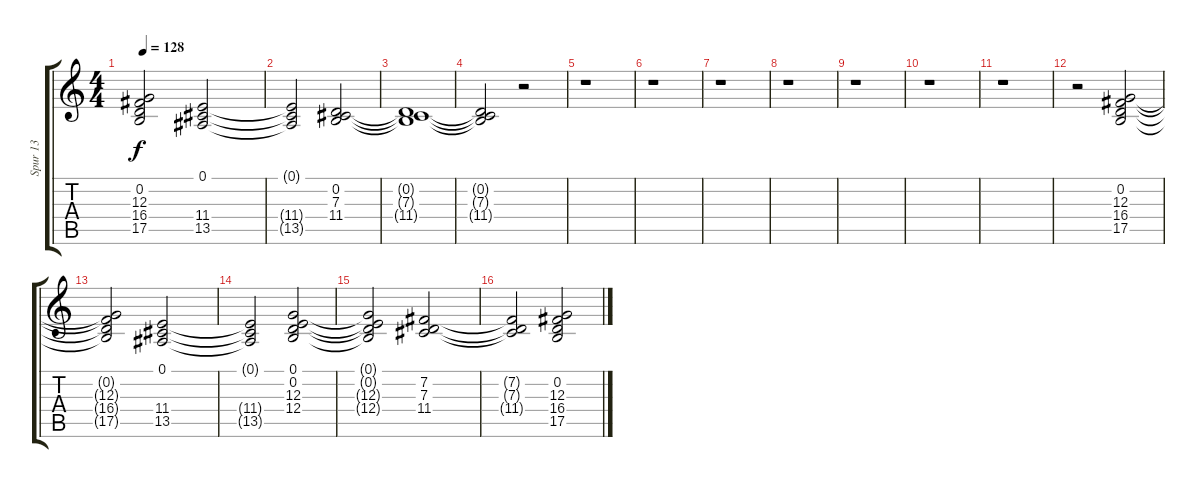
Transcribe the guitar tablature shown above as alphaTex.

\track ("Spur 13" "Spur 13") {instrument stringensemble1}
\staff {score tabs}
\tuning (E4 B3 G3 D3 A2 E2) {hide}
\ts (4 4)
\tempo 128
\clef g2
\ks c
(0.2{t} 12.3{t} 16.4{t} 17.5{t}).2{dy f} (0.1 11.4 13.5).2 |
(0.1{t} 11.4{t} 13.5{t}).2 (0.2 7.3 11.4).2 |
(0.2{t} 7.3{t} 11.4{t}).1 |
(0.2{t} 7.3{t} 11.4{t}).2 r.2 |
r.1 |
r.1 |
r.1 |
r.1 |
r.1 |
r.1 |
r.1 |
r.2 (0.2 12.3 16.4 17.5).2 |
(0.2{t} 12.3{t} 16.4{t} 17.5{t}).2 (0.1 11.4 13.5).2 |
(0.1{t} 11.4{t} 13.5{t}).2 (0.1 0.2 12.3 12.4).2 |
(0.1{t} 0.2{t} 12.3{t} 12.4{t}).2 (7.2 7.3 11.4).2 |
(7.2{t} 7.3{t} 11.4{t}).2 (0.2 12.3 16.4 17.5).2
